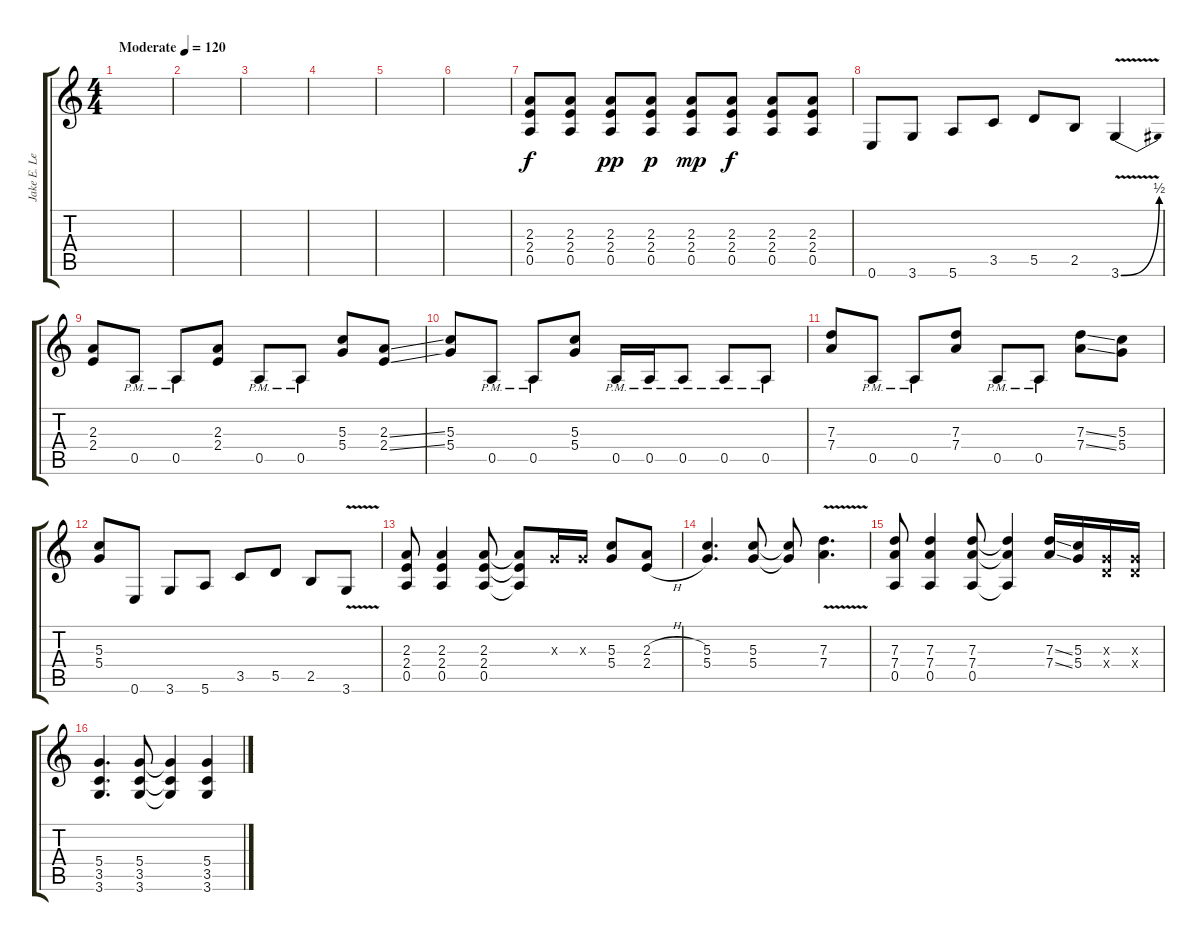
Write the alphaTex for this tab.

\track ("Jake E. Lee Rhythm" "Jake E. Le") {instrument overdrivenguitar}
\staff {score tabs}
\tuning (E4 B3 G3 D3 A2 E2) {hide}
\ts (4 4)
\tempo (120 "Moderate")
\clef g2
\ks c
|
|
|
|
|
|
(2.3 2.4 0.5).8 (2.3 2.4 0.5).8 (2.3 2.4 0.5).8{dy pp} (2.3 2.4 0.5).8{dy p} (2.3 2.4 0.5).8{dy mp} (2.3 2.4 0.5).8{dy f} (2.3 2.4 0.5).8 (2.3 2.4 0.5).8 |
0.6.8 3.6.8 5.6.8 3.5.8 5.5.8 2.5.8 3.6{be (bend 0 0 60 2) v}.4 |
(2.3 2.4).8 0.5{pm}.8 0.5{pm}.8 (2.3 2.4).8 0.5{pm}.8 0.5{pm}.8 (5.3 5.4).8 (2.3{ss} 2.4{ss}).8 |
(5.3 5.4).8 0.5{pm}.8 0.5{pm}.8 (5.3 5.4).8 0.5{pm}.16 0.5{pm}.16 0.5{pm}.8 0.5{pm}.8 0.5{pm}.8 |
(7.3 7.4).8 0.5{pm}.8 0.5{pm}.8 (7.3 7.4).8 0.5{pm}.8 0.5{pm}.8 (7.3{ss} 7.4{ss}).8 (5.3 5.4).8 |
(5.3 5.4).8 0.6.8 3.6.8 5.6.8 3.5.8 5.5.8 2.5.8 3.6{v}.8 |
(2.3 2.4 0.5).8 (2.3 2.4 0.5).4 (2.3 2.4 0.5).8 (2.3{t} 2.4{t} 0.5{t}).8 0.3{x}.16 0.3{x}.16 (5.3 5.4).8 (2.3{h} 2.4{h}).8 |
(5.3 5.4).4{d} (5.3 5.4).8 (5.3{t} 5.4{t}).8 (7.3 7.4{v}).4{d} |
(7.3 7.4 0.5).8 (7.3 7.4 0.5).4 (7.3 7.4 0.5).8 (7.3{t} 7.4{t} 0.5{t}).4 (7.3{ss} 7.4{ss}).16 (5.3 5.4).16 (0.3{x} 0.4{x}).16 (0.3{x} 0.4{x}).16 |
(5.4 3.5 3.6).4{d} (5.4 3.5 3.6).8 (5.4{t} 3.5{t} 3.6{t}).4 (5.4 3.5 3.6).4
